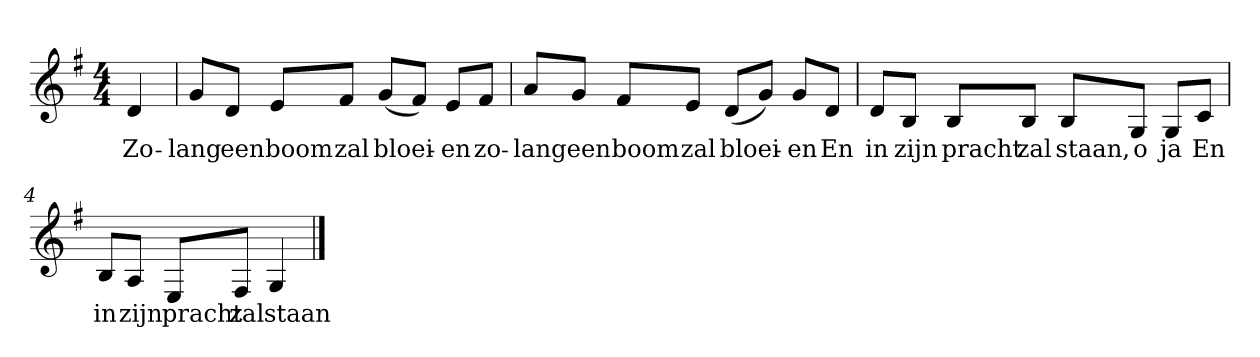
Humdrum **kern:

**kern	**text
*part1	*part1
*staff1	*staff1
*clefG2	*
*k[f#]	*
*G:	*
*M4/4	*
*MM120	*
=	=
4d	Zo-
=1	=1
8g/L	-lang
8d/J	een
8e/L	boom
8f#/J	zal
(8g/L	bloei-
8f#/J)	.
8e/L	-en
8f#/J	zo-
=2	=2
8a/L	-lang
8g/J	een
8f#/L	boom
8e/J	zal
(8d/L	bloei-
8g/J)	.
8g/L	-en
8d/J	En
=3	=3
8d/L	in
8B/J	zijn
8B/L	pracht
8B/J	zal
8B/L	staan,
8G/J	o
8G/L	ja
8c/J	En
=4	=4
8B/L	in
8A/J	zijn
8E/L	pracht
8F#/J	zal
4G	staan
==	==
*-	*-
